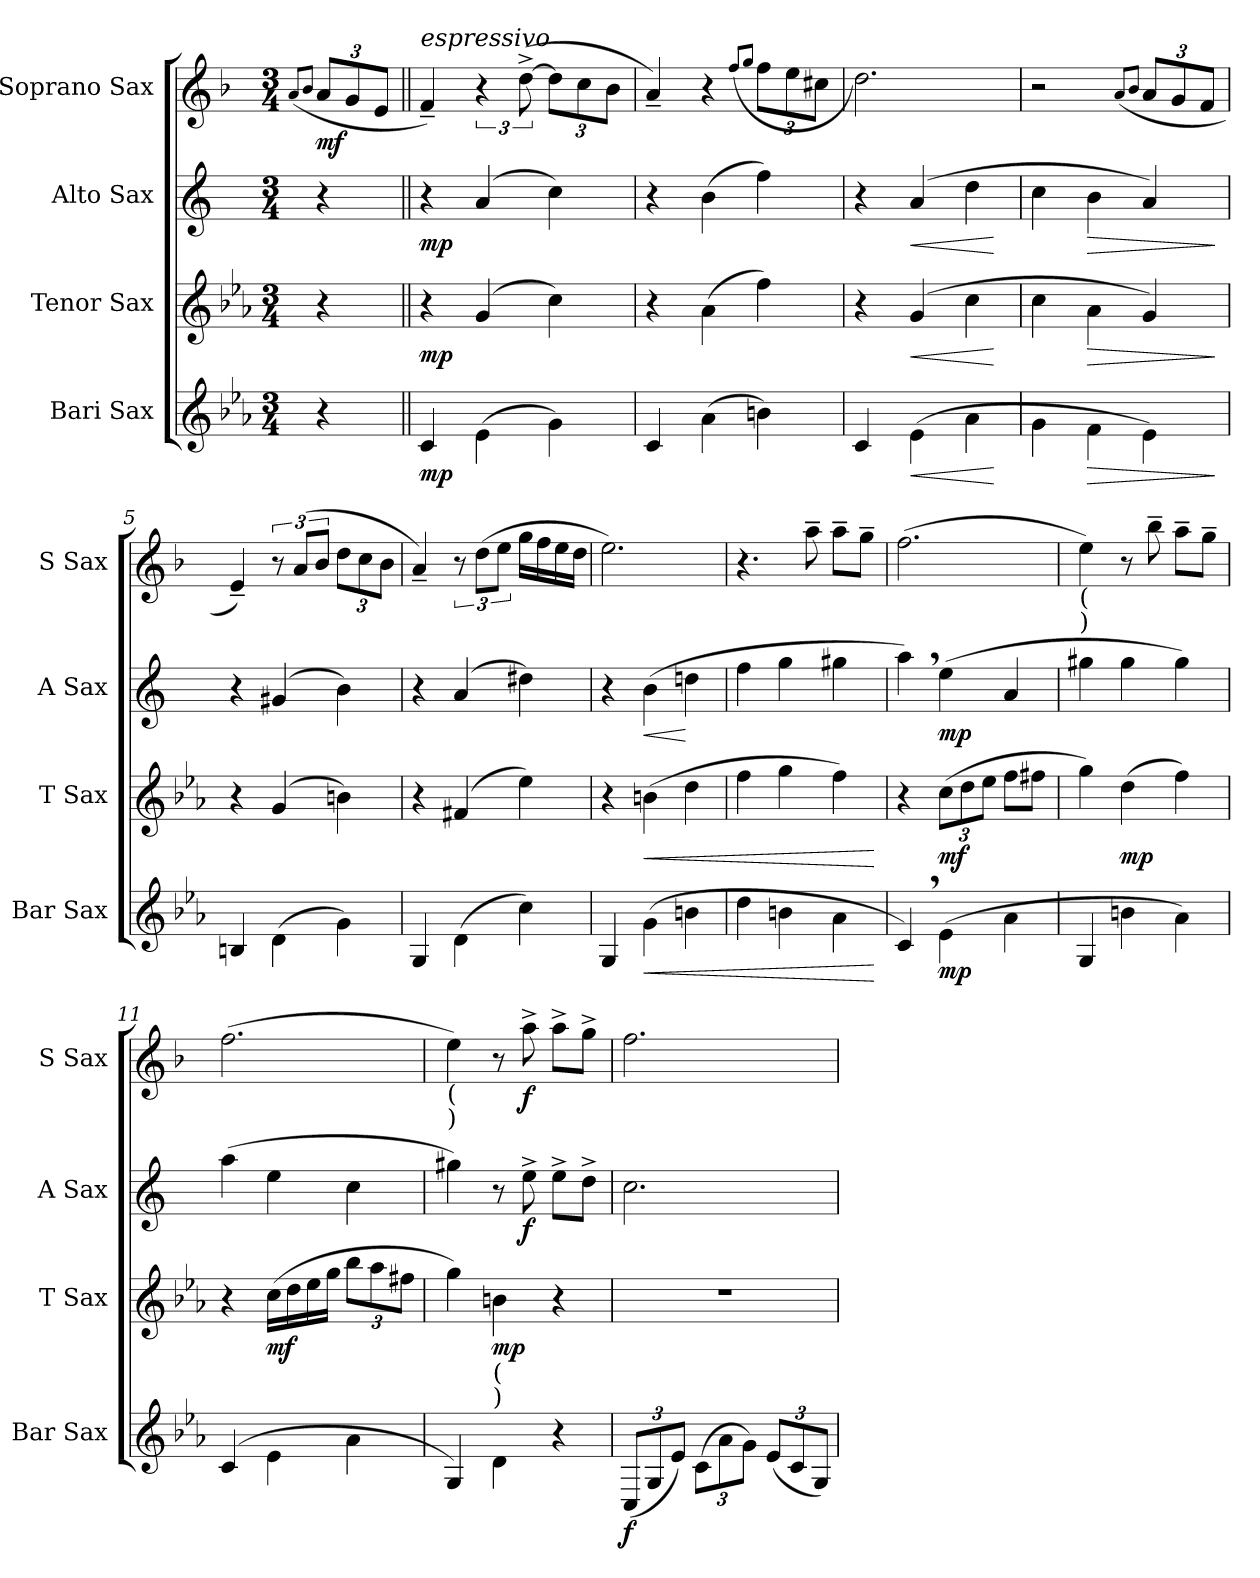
**kern	**dynam	**kern	**dynam	**kern	**dynam	**kern	**dynam
*part4	*part4	*part3	*part3	*part2	*part2	*part1	*part1
*staff4	*staff4	*staff3	*staff3	*staff2	*staff2	*staff1	*staff1
*I"Bari Sax	*	*I"Tenor Sax	*	*I"Alto Sax	*	*I"Soprano Sax	*
*I'Bar Sax	*	*I'T Sax	*	*I'A Sax	*	*I'S Sax	*
*clefG2	*	*clefG2	*	*clefG2	*	*clefG2	*
*ITrd12c21	*	*ITrd8c14	*	*ITrd5c9	*	*ITrd1c2	*
*k[b-e-a-]	*	*k[b-e-a-]	*	*k[b-e-a-]	*	*k[b-e-a-]	*
*E-:	*	*E-:	*	*E-:	*	*E-:	*
*M3/4	*	*M3/4	*	*M3/4	*	*M3/4	*
*MM78	*	*MM78	*	*MM78	*	*MM78	*
=	=	=	=	=	=	=	=
.	.	.	.	.	.	(<8qg/L	.
.	.	.	.	.	.	8qa-/J	.
!	!	!	!	!	!	!	!LO:DY:b
4r	.	4r	.	4r	.	12g/L	mf
.	.	.	.	.	.	12f/	.
.	.	.	.	.	.	12d/J	.
=1||	=1||	=1||	=1||	=1||	=1||	=1||	=1||
!	!	!	!	!	!	!LO:TX:a:i:t=espressivo	!
!	!LO:DY:b	!	!LO:DY:b	!	!LO:DY:b	!	!
4C/	mp	4r	mp	4r	mp	4e-~</)	.
(>4E-\	.	(4G/	.	(4c/	.	6r	.
.	.	.	.	.	.	(>[12cc^>\	.
4G\)	.	4c\)	.	4e-\)	.	12cc\L]	.
.	.	.	.	.	.	12b-\	.
.	.	.	.	.	.	12a-\J	.
=2	=2	=2	=2	=2	=2	=2	=2
4C/	.	4r	.	4r	.	4g~</)	.
(>4A-\	.	(>4A-\	.	(>4d\	.	4r	.
.	.	.	.	.	.	(>8qee-/L	.
.	.	.	.	.	.	8qff/J	.
4Bn\)	.	4f\)	.	4a-\)	.	12ee-\L	.
.	.	.	.	.	.	12dd\	.
.	.	.	.	.	.	12bn\J	.
=3	=3	=3	=3	=3	=3	=3	=3
4C/	.	4r	.	4r	.	2.cc\)	.
!	!LO:HP:b	!	!LO:HP:b	!	!LO:HP:b	!	!
(>4E-\	<	(4G/	<	(4c/	<	.	.
4A-\	.	4c\	.	4f\	.	.	.
.	[	.	[	.	[	.	.
=4	=4	=4	=4	=4	=4	=4	=4
4G\	.	4c\	.	4e-\	.	2r	.
!	!LO:HP:b	!	!LO:HP:b	!	!LO:HP:b	!	!
4F\	>	4A-\	>	4d\	>	.	.
.	.	.	.	.	.	(<8qg/L	.
.	.	.	.	.	.	8qa-/J	.
4E-\)	.	4G/)	.	4c/)	.	12g/L	.
.	.	.	.	.	.	12f/	.
.	.	.	.	.	.	12e-/J	.
.	]	.	]	.	]	.	.
=5	=5	=5	=5	=5	=5	=5	=5
4BBn/	.	4r	.	4r	.	4d~</)	.
(>4D\	.	(4G/	.	(4Bn/	.	12r	.
.	.	.	.	.	.	(>12g/L	.
.	.	.	.	.	.	12a-/J	.
4G\)	.	4Bn\)	.	4d\)	.	12cc\L	.
.	.	.	.	.	.	12b-\	.
.	.	.	.	.	.	12a-\J	.
=6	=6	=6	=6	=6	=6	=6	=6
4GG/	.	4r	.	4r	.	4g~</)	.
(>4D\	.	(4F#X/	.	(4c/	.	12r	.
.	.	.	.	.	.	(>12cc\L	.
.	.	.	.	.	.	12dd\J	.
4c\)	.	4e-\)	.	4f#X\)	.	16ff\LL	.
.	.	.	.	.	.	16ee-\	.
.	.	.	.	.	.	16dd\	.
.	.	.	.	.	.	16cc\JJ	.
=7	=7	=7	=7	=7	=7	=7	=7
4GG/	.	4r	.	4r	.	2.dd\)	.
!	!LO:HP:b	!	!LO:HP:b	!	!LO:HP:b	!	!
(>4G\	<	(>4Bn\	<	(>4d\	<	.	.
4Bn\	.	4d\	.	4fn\	[	.	.
=8	=8	=8	=8	=8	=8	=8	=8
4d\	.	4f\	.	4a-\	.	4.r	.
4Bn\	.	4g\	.	4b-\	.	.	.
.	.	.	.	.	.	8gg~>\	.
4A-\	.	4f\)	.	4bn\	.	8gg~>\L	.
.	.	.	.	.	.	8ff~>\J	.
.	[	.	[	.	.	.	.
!!LO:LB:g=z
=9	=9	=9	=9	=9	=9	=9	=9
4C,>/)	.	4r	.	4cc,>\)	.	(>2.ee-\	.
!	!LO:DY:b	!	!LO:DY:b	!	!LO:DY:b	!	!
(>4E-\	mp	(>12c\L	mf	(>4g\	mp	.	.
.	.	12d\	.	.	.	.	.
.	.	12e-\J	.	.	.	.	.
4A-\	.	8f\L	.	4c/	.	.	.
.	.	8f#X\J	.	.	.	.	.
=10	=10	=10	=10	=10	=10	=10	=10
!	!	!	!	!	!	!LO:TX:b:t=(	!
!	!	!	!	!	!	!LO:TX:b:t=)	!
4GG/	.	4g\)	.	4bn\	.	4dd\)	.
!	!	!	!LO:DY:b	!	!	!	!
4Bn\	.	(>4d\	mp	4b\	.	8r	.
.	.	.	.	.	.	8aa-~>\	.
4A-\)	.	4f\)	.	4b\)	.	8gg~>\L	.
.	.	.	.	.	.	8ff~>\J	.
=11	=11	=11	=11	=11	=11	=11	=11
(4C/	.	4r	.	(>4cc\	.	(>2.ee-\	.
!	!	!	!LO:DY:b	!	!	!	!
4E-\	.	(>16c\LL	mf	4g\	.	.	.
.	.	16d\	.	.	.	.	.
.	.	16e-\	.	.	.	.	.
.	.	16g\JJ	.	.	.	.	.
4A-\	.	12b-\L	.	4e-\	.	.	.
.	.	12a-\	.	.	.	.	.
.	.	12f#X\J	.	.	.	.	.
=12	=12	=12	=12	=12	=12	=12	=12
!	!	!	!	!	!	!LO:TX:b:t=(	!
!	!	!	!	!	!	!LO:TX:b:t=)	!
4GG/)	.	4g\)	.	4bn\)	.	4dd\)	.
!	!	!LO:TX:b:t=(	!	!	!	!	!
!	!	!LO:TX:b:t=)	!	!	!	!	!
!	!	!	!LO:DY:b	!	!	!	!
4D\	.	4Bn\	mp	8r	.	8r	.
!	!	!	!	!	!LO:DY:b	!	!LO:DY:b
.	.	.	.	8g^>\	f	8gg^>\	f
4r	.	4r	.	8g^>\L	.	8gg^>\L	.
.	.	.	.	8f^>\J	.	8ff^>\J	.
=13	=13	=13	=13	=13	=13	=13	=13
!	!LO:DY:b	!	!	!	!	!	!
(<12CC/L	f	2.r	.	2.e-\	.	2.ee-\	.
12GG/	.	.	.	.	.	.	.
12E-/J)	.	.	.	.	.	.	.
(>12C\L	.	.	.	.	.	.	.
12A-\	.	.	.	.	.	.	.
12G\J)	.	.	.	.	.	.	.
(<12E-/L	.	.	.	.	.	.	.
12C/	.	.	.	.	.	.	.
12GG/J)	.	.	.	.	.	.	.
=	=	=	=	=	=	=	=
*-	*-	*-	*-	*-	*-	*-	*-
